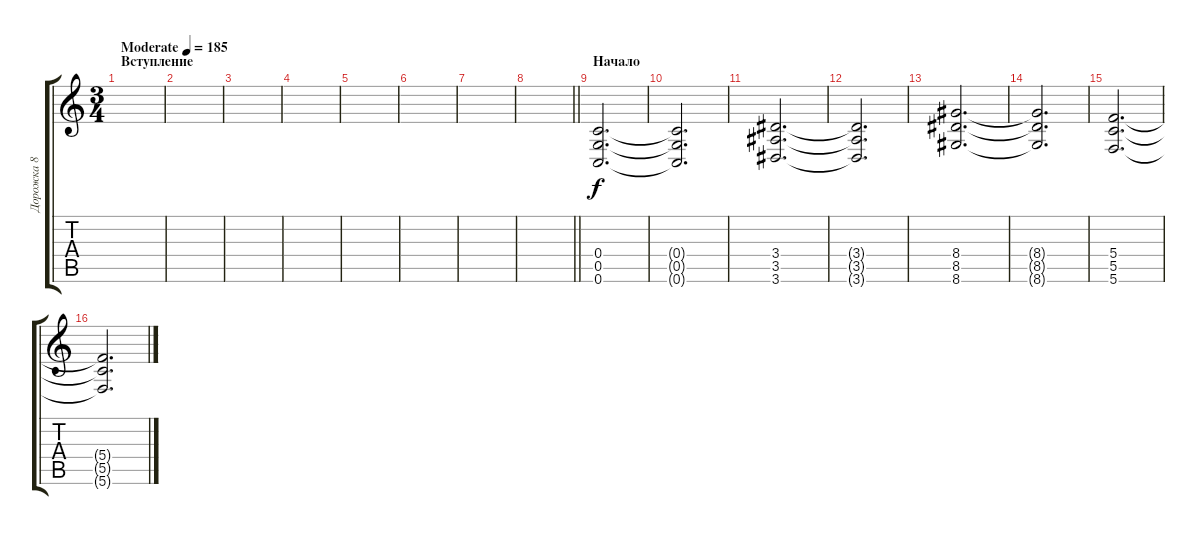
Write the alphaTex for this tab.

\track ("Дорожка 8" "Дорожка 8") {instrument overdrivenguitar}
\staff {score tabs}
\tuning (D4 A3 F3 C3 G2 C2) {hide}
\ts (3 4)
\section ("" "Вступление")
\tempo (185 "Moderate")
\clef g2
\ks c
|
|
|
|
|
|
|
\barLineRight lightlight
|
\section ("" "Начало")
(0.4 0.5 0.6).2{d} |
(0.4{t} 0.5{t} 0.6{t}).2{d} |
(3.4 3.5 3.6).2{d} |
(3.4{t} 3.5{t} 3.6{t}).2{d} |
(8.4 8.5 8.6).2{d} |
(8.4{t} 8.5{t} 8.6{t}).2{d} |
(5.4 5.5 5.6).2{d} |
(5.4{t} 5.5{t} 5.6{t}).2{d}
